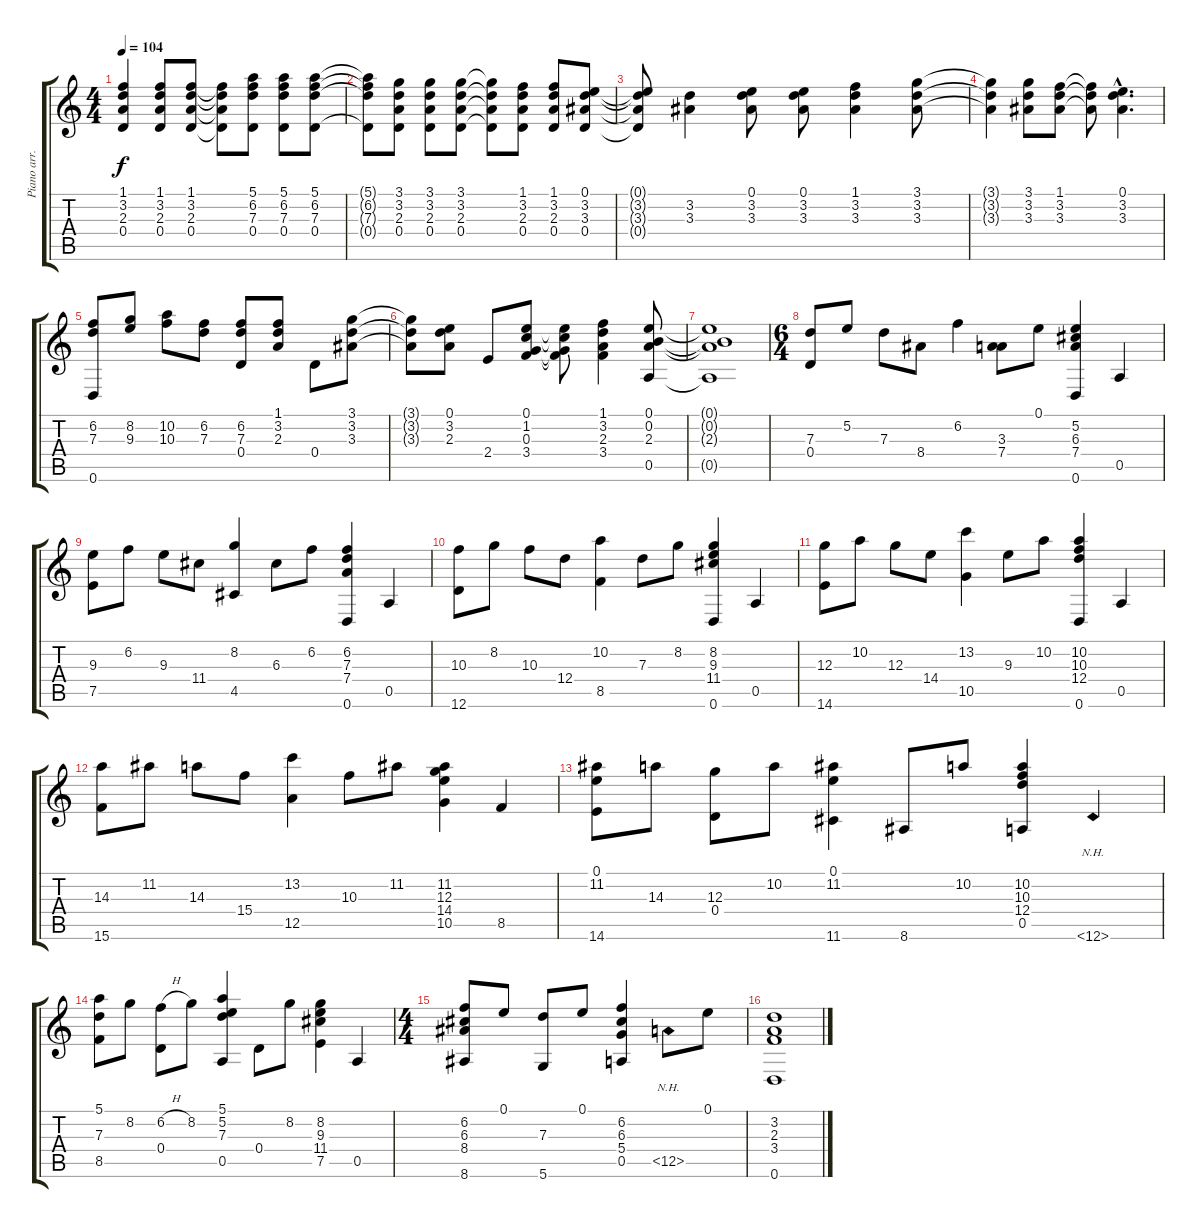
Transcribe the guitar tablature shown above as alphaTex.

\track ("Piano arr. for guitar" "Piano arr.") {instrument acousticguitarnylon}
\staff {score tabs}
\tuning (E4 B3 G3 D3 A2 D2) {hide}
\ts (4 4)
\tempo 104
\clef g2
\ks c
(1.1 3.2 2.3 0.4).4{dy f} (1.1 3.2 2.3 0.4).8 (1.1 3.2 2.3 0.4).8 (1.1{t} 3.2{t} 2.3{t} 0.4{t}).8 (5.1 6.2 7.3 0.4).8 (5.1 6.2 7.3 0.4).8 (5.1 6.2 7.3 0.4).8 |
(5.1{t} 6.2{t} 7.3{t} 0.4{t}).8 (3.1 3.2 2.3 0.4).8 (3.1 3.2 2.3 0.4).8 (3.1 3.2 2.3 0.4).8 (3.1{t} 3.2{t} 2.3{t} 0.4{t}).8 (1.1 3.2 2.3 0.4).8 (1.1 3.2 2.3 0.4).8 (0.1 3.2 3.3 0.4).8 |
(0.1{t} 3.2{t} 3.3{t} 0.4{t}).8 (3.2 3.3).4 (0.1 3.2 3.3).8 (0.1 3.2 3.3).8 (1.1 3.2 3.3).4 (3.1 3.2 3.3).8 |
(3.1{t} 3.2{t} 3.3{t}).4 (3.1 3.2 3.3).8 (1.1 3.2 3.3).8 (1.1{t} 3.2{t} 3.3{t}).8 (0.1{hac} 3.2{hac} 3.3{hac}).4{d} |
(6.2 7.3 0.6).8 (8.2 9.3).8 (10.2 10.3).8 (6.2 7.3).8 (6.2 7.3 0.4).8 (1.1 3.2 2.3).8 0.4.8 (3.1 3.2 3.3).8 |
(3.1{t} 3.2{t} 3.3{t}).8 (0.1 3.2 2.3).8 2.4.8 (0.1 1.2 0.3 3.4).8 (0.1{t} 1.2{t} 0.3{t} 3.4{t}).8 (1.1 3.2 2.3 3.4).4 (0.1 0.2 2.3 0.5).8 |
(0.1{t} 0.2{t} 2.3{t} 0.5{t}).1 |
\ts (6 4)
(7.3 0.4).8 5.2.8 7.3.8 8.4.8 6.2.4 (3.3 7.4).8 0.1.8 (5.2 6.3 7.4 0.6).4 0.5.4 |
(9.3 7.5).8 6.2.8 9.3.8 11.4.8 (8.2 4.5).4 6.3.8 6.2.8 (6.2 7.3 7.4 0.6).4 0.5.4 |
(10.3 12.6).8 8.2.8 10.3.8 12.4.8 (10.2 8.5).4 7.3.8 8.2.8 (8.2 9.3 11.4 0.6).4 0.5.4 |
(12.3 14.6).8 10.2.8 12.3.8 14.4.8 (13.2 10.5).4 9.3.8 10.2.8 (10.2 10.3 12.4 0.6).4 0.5.4 |
(14.3 15.6).8 11.2.8 14.3.8 15.4.8 (13.2 12.5).4 10.3.8 11.2.8 (11.2 12.3 14.4 10.5).4 8.5.4 |
(0.1 11.2 14.6).8 14.3.8 (12.3 0.4).8 10.2.8 (0.1 11.2 11.6).4 8.6.8 10.2.8 (10.2 10.3 12.4 0.5).4 12.6{nh}.4 |
(5.1 7.3 8.5).8 8.2.8 (6.2{h} 0.4).8 8.2.8 (5.1 5.2 7.3 0.5).4 0.4.8 8.2.8 (8.2 9.3 11.4 7.5).4 0.5.4 |
\ts (4 4)
(6.2 6.3 8.4 8.6).8 0.1.8 (7.3 5.6).8 0.1.8 (6.2 6.3 5.4 0.5).4 12.5{nh}.8 0.1.8 |
(3.2 2.3 3.4 0.6).1
